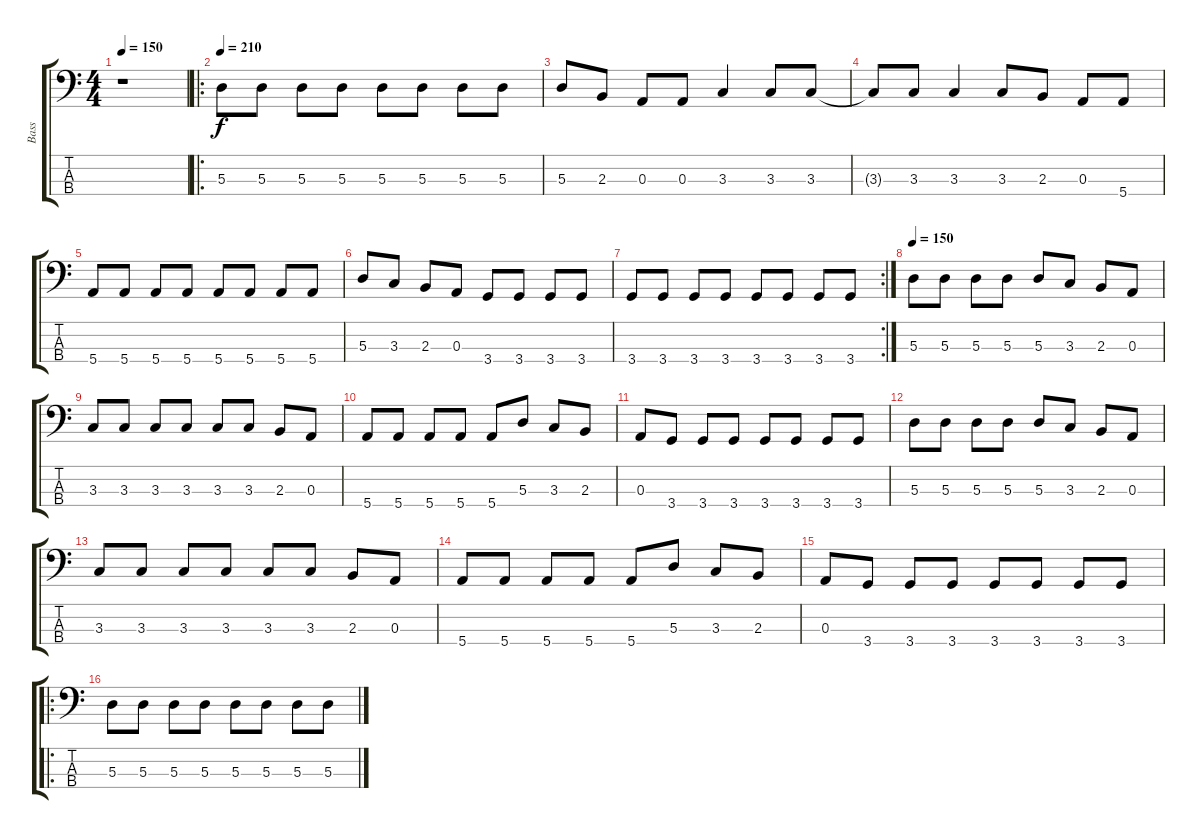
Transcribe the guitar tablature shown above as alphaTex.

\track ("Bass" "Bass") {instrument electricbassfinger}
\staff {score tabs}
\tuning (G2 D2 A1 E1) {hide}
\ts (4 4)
\tempo 150
\clef f4
\ks c
r.1{dy f instrument electricbassfinger} |
\ro
\tempo 210
5.3.8 5.3.8 5.3.8 5.3.8 5.3.8 5.3.8 5.3.8 5.3.8 |
5.3.8 2.3.8 0.3.8 0.3.8 3.3.4 3.3.8 3.3.8 |
3.3{t}.8 3.3.8 3.3.4 3.3.8 2.3.8 0.3.8 5.4.8 |
5.4.8 5.4.8 5.4.8 5.4.8 5.4.8 5.4.8 5.4.8 5.4.8 |
5.3.8 3.3.8 2.3.8 0.3.8 3.4.8 3.4.8 3.4.8 3.4.8 |
\rc 2
3.4.8 3.4.8 3.4.8 3.4.8 3.4.8 3.4.8 3.4.8 3.4.8 |
\tempo 150
5.3.8 5.3.8 5.3.8 5.3.8 5.3.8 3.3.8 2.3.8 0.3.8 |
3.3.8 3.3.8 3.3.8 3.3.8 3.3.8 3.3.8 2.3.8 0.3.8 |
5.4.8 5.4.8 5.4.8 5.4.8 5.4.8 5.3.8 3.3.8 2.3.8 |
0.3.8 3.4.8 3.4.8 3.4.8 3.4.8 3.4.8 3.4.8 3.4.8 |
5.3.8 5.3.8 5.3.8 5.3.8 5.3.8 3.3.8 2.3.8 0.3.8 |
3.3.8 3.3.8 3.3.8 3.3.8 3.3.8 3.3.8 2.3.8 0.3.8 |
5.4.8 5.4.8 5.4.8 5.4.8 5.4.8 5.3.8 3.3.8 2.3.8 |
0.3.8 3.4.8 3.4.8 3.4.8 3.4.8 3.4.8 3.4.8 3.4.8 |
\ro
5.3.8 5.3.8 5.3.8 5.3.8 5.3.8 5.3.8 5.3.8 5.3.8
